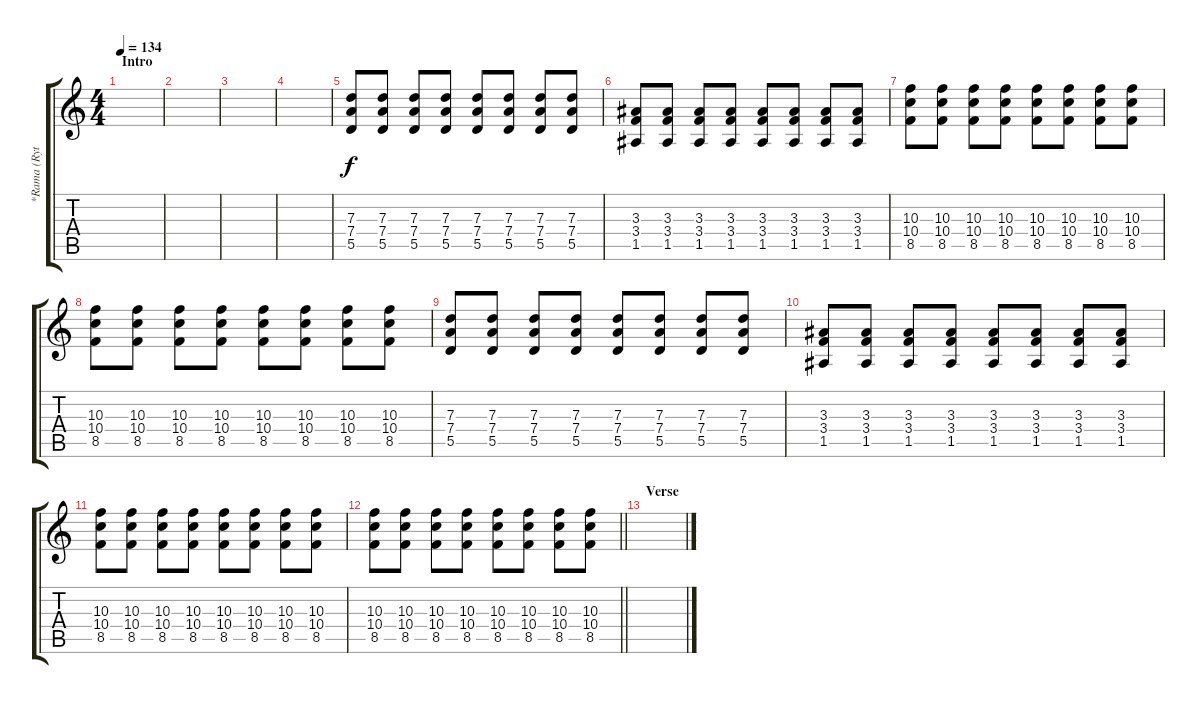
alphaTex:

\track ("*Rama (Rythm Guitar)" "*Rama (Ryt") {instrument distortionguitar}
\staff {score tabs}
\tuning (E4 B3 G3 D3 A2 E2) {hide}
\ts (4 4)
\section ("" "Intro")
\tempo 134
\clef g2
\ks c
|
|
|
|
(7.3 7.4 5.5).8 (7.3 7.4 5.5).8 (7.3 7.4 5.5).8 (7.3 7.4 5.5).8 (7.3 7.4 5.5).8 (7.3 7.4 5.5).8 (7.3 7.4 5.5).8 (7.3 7.4 5.5).8 |
(3.3 3.4 1.5).8 (3.3 3.4 1.5).8 (3.3 3.4 1.5).8 (3.3 3.4 1.5).8 (3.3 3.4 1.5).8 (3.3 3.4 1.5).8 (3.3 3.4 1.5).8 (3.3 3.4 1.5).8 |
(10.3 10.4 8.5).8 (10.3 10.4 8.5).8 (10.3 10.4 8.5).8 (10.3 10.4 8.5).8 (10.3 10.4 8.5).8 (10.3 10.4 8.5).8 (10.3 10.4 8.5).8 (10.3 10.4 8.5).8 |
(10.3 10.4 8.5).8 (10.3 10.4 8.5).8 (10.3 10.4 8.5).8 (10.3 10.4 8.5).8 (10.3 10.4 8.5).8 (10.3 10.4 8.5).8 (10.3 10.4 8.5).8 (10.3 10.4 8.5).8 |
(7.3 7.4 5.5).8 (7.3 7.4 5.5).8 (7.3 7.4 5.5).8 (7.3 7.4 5.5).8 (7.3 7.4 5.5).8 (7.3 7.4 5.5).8 (7.3 7.4 5.5).8 (7.3 7.4 5.5).8 |
(3.3 3.4 1.5).8 (3.3 3.4 1.5).8 (3.3 3.4 1.5).8 (3.3 3.4 1.5).8 (3.3 3.4 1.5).8 (3.3 3.4 1.5).8 (3.3 3.4 1.5).8 (3.3 3.4 1.5).8 |
(10.3 10.4 8.5).8 (10.3 10.4 8.5).8 (10.3 10.4 8.5).8 (10.3 10.4 8.5).8 (10.3 10.4 8.5).8 (10.3 10.4 8.5).8 (10.3 10.4 8.5).8 (10.3 10.4 8.5).8 |
\barLineRight lightlight
(10.3 10.4 8.5).8 (10.3 10.4 8.5).8 (10.3 10.4 8.5).8 (10.3 10.4 8.5).8 (10.3 10.4 8.5).8 (10.3 10.4 8.5).8 (10.3 10.4 8.5).8 (10.3 10.4 8.5).8 |
\section ("" "Verse")
